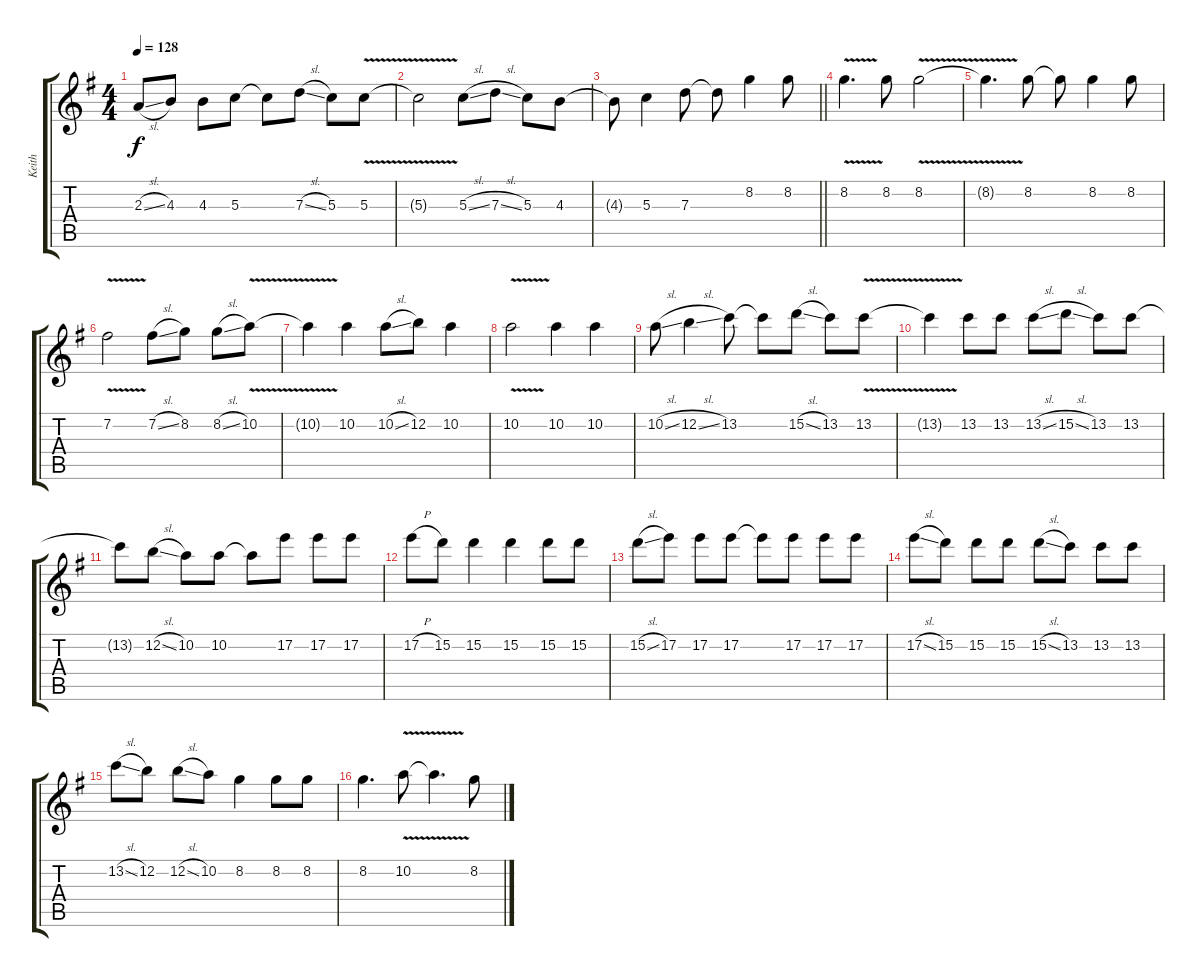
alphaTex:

\track ("Keith" "Keith") {instrument distortionguitar}
\staff {score tabs}
\tuning (E4 B3 G3 D3 A2 E2) {hide}
\ts (4 4)
\tempo 128
\clef g2
\ks g
2.3{sl}.8{dy f} 4.3.8 4.3.8 5.3.8 5.3{t}.8 7.3{sl}.8 5.3.8 5.3{v}.8 |
5.3{v t}.2 5.3{sl}.8 7.3{sl}.8 5.3.8 4.3.8 |
\barLineRight lightlight
4.3{t}.8 5.3.4 7.3.8 7.3{t}.8 8.2.4 8.2.8 |
8.2{v}.4{d} 8.2.8 8.2{v}.2 |
8.2{v t}.4{d} 8.2.8 8.2{t}.8 8.2.4 8.2.8 |
7.2{v}.2 7.2{sl}.8 8.2.8 8.2{sl}.8 10.2{v}.8 |
10.2{v t}.4 10.2.4 10.2{sl}.8 12.2.8 10.2.4 |
10.2{v}.2 10.2.4 10.2.4 |
10.2{sl}.8 12.2{sl}.4 13.2.8 13.2{t}.8 15.2{sl}.8 13.2.8 13.2{v}.8 |
13.2{v t}.4 13.2.8 13.2.8 13.2{sl}.8 15.2{sl}.8 13.2.8 13.2.8 |
13.2{t}.8 12.2{sl}.8 10.2.8 10.2.8 10.2{t}.8 17.2.8 17.2.8 17.2.8 |
17.2{h}.8 15.2.8 15.2.4 15.2.4 15.2.8 15.2.8 |
15.2{sl}.8 17.2.8 17.2.8 17.2.8 17.2{t}.8 17.2.8 17.2.8 17.2.8 |
17.2{sl}.8 15.2.8 15.2.8 15.2.8 15.2{sl}.8 13.2.8 13.2.8 13.2.8 |
13.2{sl}.8 12.2.8 12.2{sl}.8 10.2.8 8.2.4 8.2.8 8.2.8 |
8.2.4{d} 10.2{v}.8 10.2{v t}.4{d} 8.2.8
